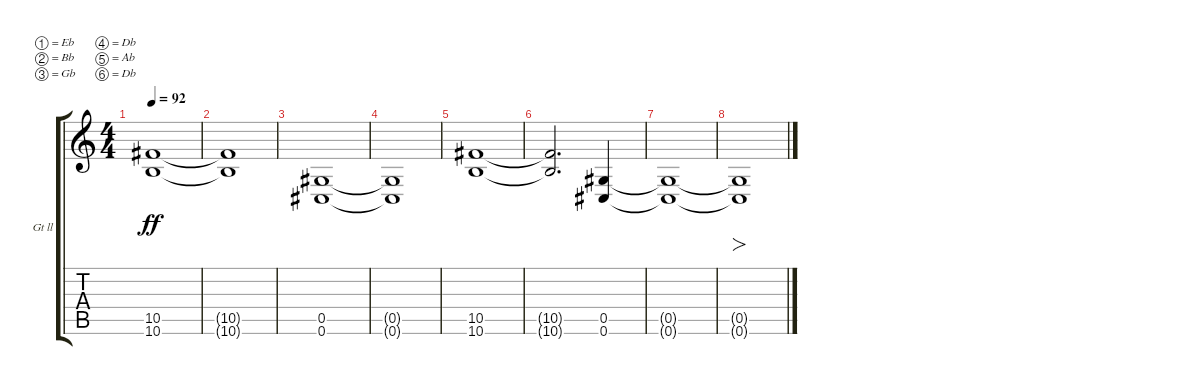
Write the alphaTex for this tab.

\defaultSystemsLayout 4
\bracketExtendMode groupsimilarinstruments
\firstSystemTrackNameOrientation horizontal
\otherSystemsTrackNameOrientation horizontal
\track ("Guitar ll" "Gt ll") {instrument overdrivenguitar}
\staff {score tabs}
\tuning (Eb4 Bb3 Gb3 Db3 Ab2 Db2)
\ts (4 4)
\tempo 92
\clef g2
\ks c
(10.6 10.5).1{dy ff} |
(10.5{t} 10.6{t}).1 |
(0.6 0.5).1 |
(0.6{t} 0.5{t}).1 |
(10.6 10.5).1 |
(10.5{t} 10.6{t}).2{d} (0.5 0.6).4 |
(0.5{t} 0.6{t}).1 |
(0.5{t} 0.6{t}).1{fo}
